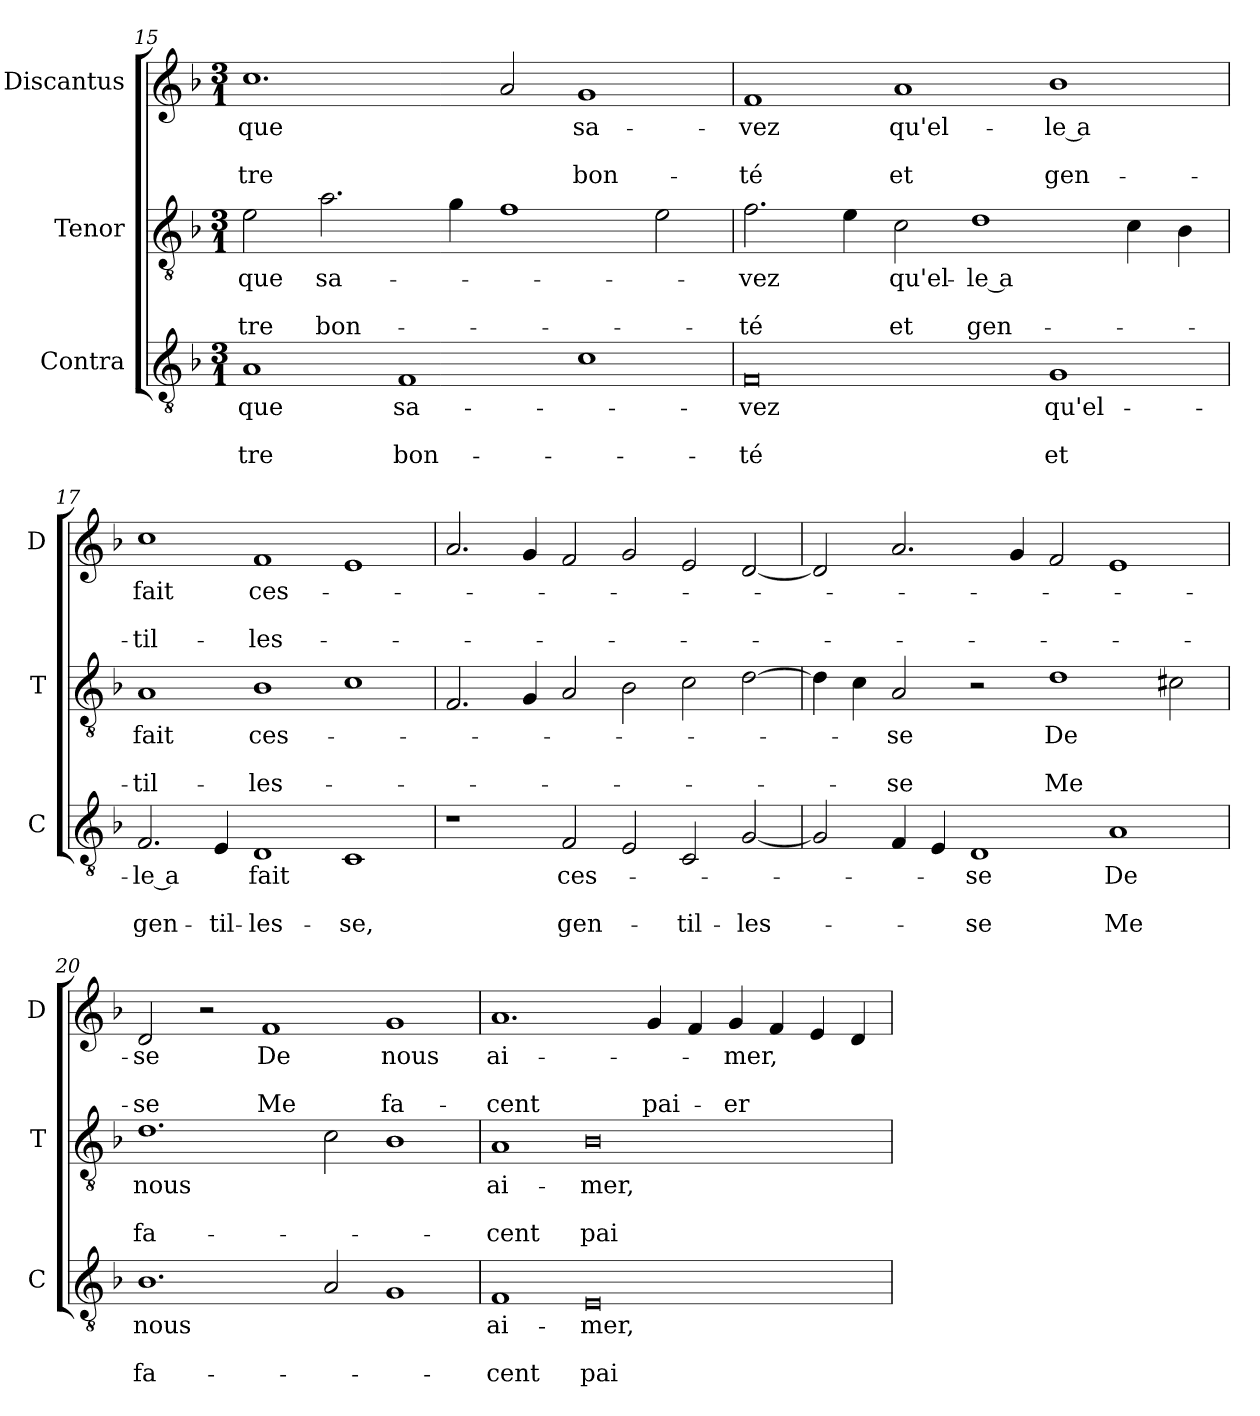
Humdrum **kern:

**kern	**text	**text	**text	**kern	**text	**text	**text	**kern	**text	**text	**text
*part3	*part3	*part3	*part3	*part2	*part2	*part2	*part2	*part1	*part1	*part1	*part1
*staff3	*staff3	*staff3	*staff3	*staff2	*staff2	*staff2	*staff2	*staff1	*staff1	*staff1	*staff1
*I"Contra	*	*	*	*I"Tenor	*	*	*	*I"Discantus	*	*	*
*I'C	*	*	*	*I'T	*	*	*	*I'D	*	*	*
*clefGv2	*	*	*	*clefGv2	*	*	*	*clefG2	*	*	*
*k[b-]	*	*	*	*k[b-]	*	*	*	*k[b-]	*	*	*
*M3/1	*	*	*	*M3/1	*	*	*	*M3/1	*	*	*
=15	=15	=15	=15	=15	=15	=15	=15	=15	=15	=15	=15
1A	que	.	-tre	2e\	que	.	-tre	1.cc	que	.	-tre
.	.	.	.	2.a\	sa-	.	bon-	.	.	.	.
1F	sa-	.	bon-	.	.	.	.	.	.	.	.
.	.	.	.	4g\	.	.	.	.	.	.	.
.	.	.	.	1f	.	.	.	2a/	.	.	.
1c	.	.	.	.	.	.	.	1g	sa-	.	bon-
.	.	.	.	2e\	.	.	.	.	.	.	.
=16	=16	=16	=16	=16	=16	=16	=16	=16	=16	=16	=16
0F	-vez	.	-té	2.f\	-vez	.	-té	1f	-vez	.	-té
.	.	.	.	4e\	.	.	.	.	.	.	.
.	.	.	.	2c\	qu'el-	.	et	1a	qu'el-	.	et
.	.	.	.	1d	-le a	.	gen-	.	.	.	.
1G	qu'el-	.	et	.	.	.	.	1b-	-le a	.	gen-
.	.	.	.	4c\	.	.	.	.	.	.	.
.	.	.	.	4B-\	.	.	.	.	.	.	.
=17	=17	=17	=17	=17	=17	=17	=17	=17	=17	=17	=17
2.F/	-le a	.	gen-	1A	fait	.	-til-	1cc	fait	.	-til-
4E/	.	.	-til-	.	.	.	.	.	.	.	.
1D	fait	.	-les-	1B-	ces-	.	-les-	1f	ces-	.	-les-
1C	.	.	-se,	1c	.	.	.	1e	.	.	.
=18	=18	=18	=18	=18	=18	=18	=18	=18	=18	=18	=18
1r	.	.	.	2.F/	.	.	.	2.a/	.	.	.
.	.	.	.	4G/	.	.	.	4g/	.	.	.
2F/	ces-	.	gen-	2A/	.	.	.	2f/	.	.	.
2E/	.	.	.	2B-\	.	.	.	2g/	.	.	.
2C/	.	.	-til-	2c\	.	.	.	2e/	.	.	.
[2G/	.	.	-les-	[2d\	.	.	.	[2d/	.	.	.
=19	=19	=19	=19	=19	=19	=19	=19	=19	=19	=19	=19
2G/]	.	.	.	4d\]	.	.	.	2d/]	.	.	.
.	.	.	.	4c\	.	.	.	.	.	.	.
4F/	.	.	.	2A/	-se	.	-se	2.a/	.	.	.
4E/	.	.	.	.	.	.	.	.	.	.	.
1D	-se	.	-se	2r	.	.	.	.	.	.	.
.	.	.	.	.	.	.	.	4g/	.	.	.
.	.	.	.	1d	De	.	Me	2f/	.	.	.
1A	De	.	Me	.	.	.	.	1e	.	.	.
.	.	.	.	2c#X\	.	.	.	.	.	.	.
=20	=20	=20	=20	=20	=20	=20	=20	=20	=20	=20	=20
1.B-	nous	.	fa-	1.d	nous	.	fa-	2d/	-se	.	-se
.	.	.	.	.	.	.	.	2r	.	.	.
.	.	.	.	.	.	.	.	1f	De	.	Me
2A/	.	.	.	2c\	.	.	.	.	.	.	.
1G	.	.	.	1B-	.	.	.	1g	nous	.	fa-
=21	=21	=21	=21	=21	=21	=21	=21	=21	=21	=21	=21
1F	ai-	.	-cent	1A	ai-	.	-cent	1.a	ai-	.	-cent
0E	-mer,	.	pai-	0B-	-mer,	.	pai-	.	.	.	.
.	.	.	.	.	.	.	.	4g/	.	.	pai-
.	.	.	.	.	.	.	.	4f/	.	.	.
.	.	.	.	.	.	.	.	4g/	-mer,	.	-er
.	.	.	.	.	.	.	.	4f/	.	.	.
.	.	.	.	.	.	.	.	4e/	.	.	.
.	.	.	.	.	.	.	.	4d/	.	.	.
=	=	=	=	=	=	=	=	=	=	=	=
*-	*-	*-	*-	*-	*-	*-	*-	*-	*-	*-	*-
